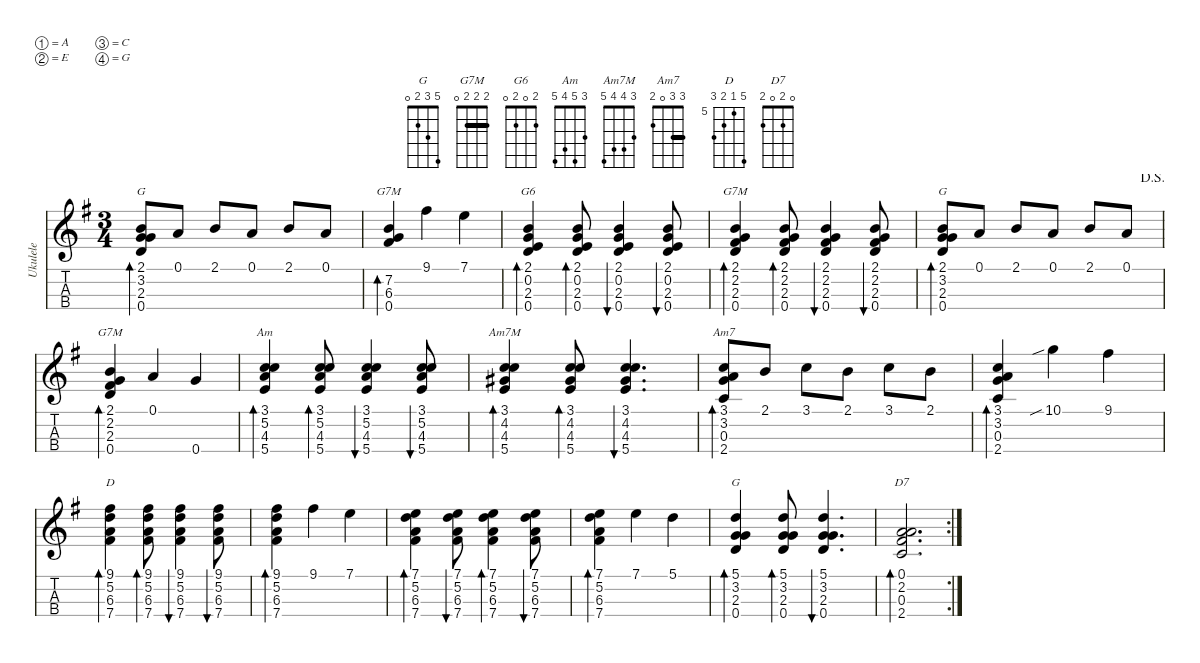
\defaultSystemsLayout 5
\hideDynamics
\bracketExtendMode nobrackets
\otherSystemsTrackNameOrientation horizontal
\defaultBarNumberDisplay Hide
\track ("Ukulele" "Ukulele") {defaultSystemsLayout 4 instrument acousticguitarnylon}
\staff {score tabs}
\tuning (A4 E4 C4 G4)
\displaytranspose 0
\chord ("G" 2 3 2 0) {barre 2}
\chord ("G7M" x 7 6 5) {firstfret 6}
\chord ("G6" 2 0 2 0)
\chord ("G7M" 2 2 2 0) {barre (2 2)}
\chord ("Am" 3 5 4 5)
\chord ("Am7M" 3 4 4 5)
\chord ("Am7" 3 3 0 2) {barre 3}
\chord ("D" 9 5 6 7) {firstfret 5}
\chord ("G" 5 3 2 0)
\chord ("D7" 0 2 0 2)
\ts (3 4)
\beaming (8 2 2 2)
\tempo (120 hide)
\clef g2
\ks g
(0.4{acc forcenatural} 3.2{acc forcenatural} 2.3{acc forcenatural} 2.1{acc forcenatural}).8{bd 30 ch "G" dy mf instrument acousticguitarnylon beam Up} 0.1{acc forcenatural}.8{beam Up} 2.1{acc forcenatural}.8{beam Up} 0.1{acc forcenatural}.8{beam Up} 2.1{acc forcenatural}.8{beam Up} 0.1{acc forcenatural}.8{beam Up} |
(7.2{acc forcenatural} 6.3{acc #} 0.4{acc forcenatural}).4{bd 30 ch "G7M" beam Up} 9.1{acc #}.4{beam Down} 7.1{acc forcenatural}.4{beam Down} |
(0.4{acc forcenatural} 2.3{acc forcenatural} 0.2{acc forcenatural} 2.1{acc forcenatural}).4{bd 30 ch "G6" beam Up} (0.4{acc forcenatural} 2.3{acc forcenatural} 0.2{acc forcenatural} 2.1{acc forcenatural}).8{bd 30 beam Up} (0.4{acc forcenatural} 2.3{acc forcenatural} 0.2{acc forcenatural} 2.1{acc forcenatural}).4{bu 30 beam Up} (0.4{acc forcenatural} 2.3{acc forcenatural} 0.2{acc forcenatural} 2.1{acc forcenatural}).8{bu 30 beam Up} |
(0.4{acc forcenatural} 2.3{acc forcenatural} 2.2{acc #} 2.1{acc forcenatural}).4{bd 30 ch "G7M" beam Up} (0.4{acc forcenatural} 2.3{acc forcenatural} 2.2{acc #} 2.1{acc forcenatural}).8{bd 30 beam Up} (0.4{acc forcenatural} 2.3{acc forcenatural} 2.2{acc #} 2.1{acc forcenatural}).4{bu 30 beam Up} (0.4{acc forcenatural} 2.3{acc forcenatural} 2.2{acc #} 2.1{acc forcenatural}).8{bu 30 beam Up} |
\jump dalsegno
(0.4{acc forcenatural} 3.2{acc forcenatural} 2.3{acc forcenatural} 2.1{acc forcenatural}).8{bd 30 ch "G" beam Up} 0.1{acc forcenatural}.8{beam Up} 2.1{acc forcenatural}.8{beam Up} 0.1{acc forcenatural}.8{beam Up} 2.1{acc forcenatural}.8{beam Up} 0.1{acc forcenatural}.8{beam Up} |
(0.4{acc forcenatural} 2.3{acc forcenatural} 2.2{acc #} 2.1{acc forcenatural}).4{bd 30 ch "G7M" beam Up} 0.1{acc forcenatural}.4{beam Up} 0.4{acc forcenatural}.4{beam Up} |
(3.1{acc forcenatural} 5.4{acc forcenatural} 5.2{acc forcenatural} 4.3{acc forcenatural}).4{bd 30 ch "Am" beam Up} (3.1{acc forcenatural} 5.4{acc forcenatural} 5.2{acc forcenatural} 4.3{acc forcenatural}).8{bd 30 beam Up} (3.1{acc forcenatural} 5.4{acc forcenatural} 5.2{acc forcenatural} 4.3{acc forcenatural}).4{bu 30 beam Up} (3.1{acc forcenatural} 5.4{acc forcenatural} 5.2{acc forcenatural} 4.3{acc forcenatural}).8{bu 30 beam Up} |
(3.1{acc forcenatural} 5.4{acc forcenatural} 4.2{acc #} 4.3{acc forcenatural}).4{bd 30 ch "Am7M" beam Up} (3.1{acc forcenatural} 5.4{acc forcenatural} 4.2{acc #} 4.3{acc forcenatural}).8{bd 30 beam Up} (3.1{acc forcenatural} 5.4{acc forcenatural} 4.2{acc #} 4.3{acc forcenatural}).4{d bu 30 beam Up} |
(0.3{acc forcenatural} 3.2{acc forcenatural} 2.4{acc forcenatural} 3.1{acc forcenatural}).8{bd 30 ch "Am7" beam Up} 2.1{acc forcenatural}.8{beam Up} 3.1{acc forcenatural}.8{beam Down} 2.1{acc forcenatural}.8{beam Down} 3.1{acc forcenatural}.8{beam Down} 2.1{acc forcenatural}.8{beam Down} |
(3.1{acc forcenatural} 0.3{acc forcenatural} 3.2{acc forcenatural} 2.4{acc forcenatural}).4{bd 30 beam Up} 10.1{sib acc forcenatural}.4{beam Down} 9.1{acc #}.4{beam Down} |
(9.1{acc #} 6.3{acc #} 5.2{acc forcenatural} 7.4{acc forcenatural}).4{bd 30 ch "D" beam Down} (9.1{acc #} 6.3{acc #} 5.2{acc forcenatural} 7.4{acc forcenatural}).8{bd 30 beam Down} (9.1{acc #} 6.3{acc #} 5.2{acc forcenatural} 7.4{acc forcenatural}).4{bu 30 beam Down} (9.1{acc #} 6.3{acc #} 5.2{acc forcenatural} 7.4{acc forcenatural}).8{bu 30 beam Down} |
(9.1{acc #} 6.3{acc #} 5.2{acc forcenatural} 7.4{acc forcenatural}).4{bd 30 beam Down} 9.1{acc #}.4{beam Down} 7.1{acc forcenatural}.4{beam Down} |
(7.1{acc forcenatural} 5.2{acc forcenatural} 7.4{acc forcenatural} 6.3{acc #}).4{bd 30 beam Down} (7.1{acc forcenatural} 5.2{acc forcenatural} 7.4{acc forcenatural} 6.3{acc #}).8{bu 30 beam Down} (7.1{acc forcenatural} 5.2{acc forcenatural} 7.4{acc forcenatural} 6.3{acc #}).4{bd 30 beam Down} (7.1{acc forcenatural} 5.2{acc forcenatural} 7.4{acc forcenatural} 6.3{acc #}).8{bu 30 beam Down} |
(7.1{acc forcenatural} 5.2{acc forcenatural} 7.4{acc forcenatural} 6.3{acc #}).4{bd 30 beam Down} 7.1{acc forcenatural}.4{beam Down} 5.1{acc forcenatural}.4{beam Down} |
(5.1{acc forcenatural} 0.4{acc forcenatural} 3.2{acc forcenatural} 2.3{acc forcenatural}).4{bd 30 ch "G" beam Up} (5.1{acc forcenatural} 0.4{acc forcenatural} 3.2{acc forcenatural} 2.3{acc forcenatural}).8{bd 30 beam Up} (5.1{acc forcenatural} 0.4{acc forcenatural} 3.2{acc forcenatural} 2.3{acc forcenatural}).4{d bu 30 beam Up} |
\rc 2
(0.3{acc forcenatural} 2.2{acc #} 0.1{acc forcenatural} 2.4{acc forcenatural}).2{d bd 30 ch "D7" beam Up}
